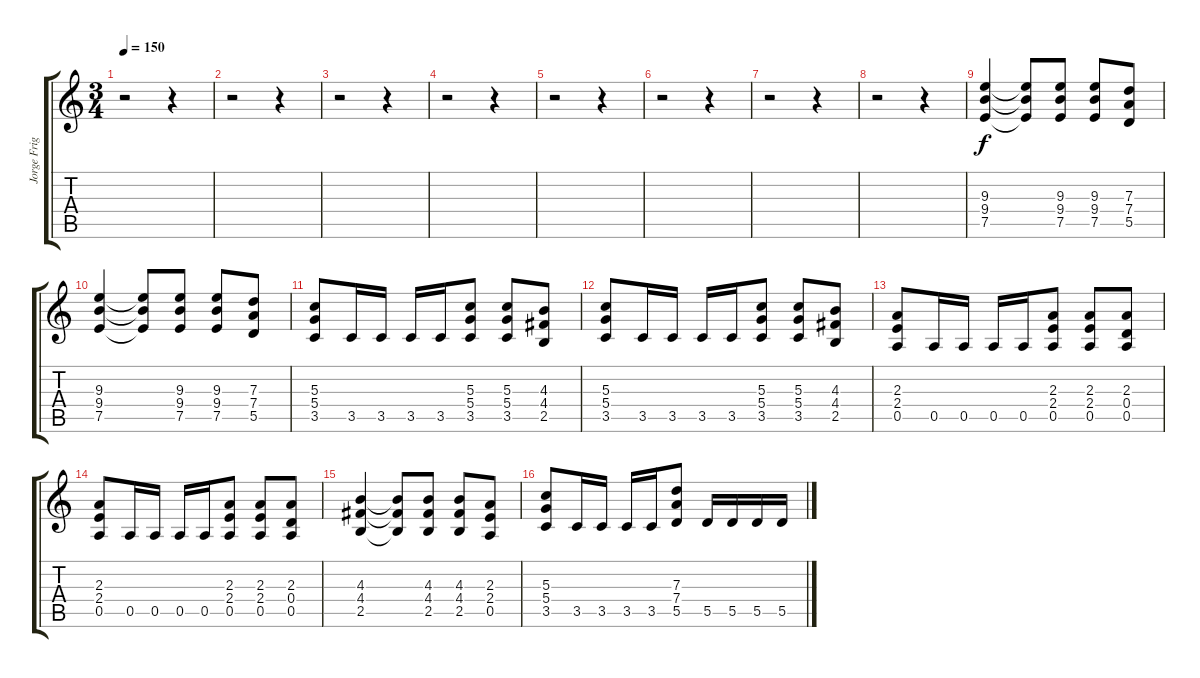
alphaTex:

\track ("Jorge Frigerio Arreglos" "Jorge Frig") {instrument distortionguitar}
\staff {score tabs}
\tuning (E4 B3 G3 D3 A2 E2) {hide}
\ts (3 4)
\tempo 150
\clef g2
\ks c
r.2{dy f} r.4 |
r.2 r.4 |
r.2 r.4 |
r.2 r.4 |
r.2 r.4 |
r.2 r.4 |
r.2 r.4 |
r.2 r.4 |
(9.3 9.4 7.5).4 (9.3{t} 9.4{t} 7.5{t}).8 (9.3 9.4 7.5).8 (9.3 9.4 7.5).8 (7.3 7.4 5.5).8 |
(9.3 9.4 7.5).4 (9.3{t} 9.4{t} 7.5{t}).8 (9.3 9.4 7.5).8 (9.3 9.4 7.5).8 (7.3 7.4 5.5).8 |
(5.3 5.4 3.5).8 3.5.16 3.5.16 3.5.16 3.5.16 (5.3 5.4 3.5).8 (5.3 5.4 3.5).8 (4.3 4.4 2.5).8 |
(5.3 5.4 3.5).8 3.5.16 3.5.16 3.5.16 3.5.16 (5.3 5.4 3.5).8 (5.3 5.4 3.5).8 (4.3 4.4 2.5).8 |
(2.3 2.4 0.5).8 0.5.16 0.5.16 0.5.16 0.5.16 (2.3 2.4 0.5).8 (2.3 2.4 0.5).8 (2.3 0.4 0.5).8 |
(2.3 2.4 0.5).8 0.5.16 0.5.16 0.5.16 0.5.16 (2.3 2.4 0.5).8 (2.3 2.4 0.5).8 (2.3 0.4 0.5).8 |
(4.3 4.4 2.5).4 (4.3{t} 4.4{t} 2.5{t}).8 (4.3 4.4 2.5).8 (4.3 4.4 2.5).8 (2.3 2.4 0.5).8 |
(5.3 5.4 3.5).8 3.5.16 3.5.16 3.5.16 3.5.16 (7.3 7.4 5.5).8 5.5.16 5.5.16 5.5.16 5.5.16
